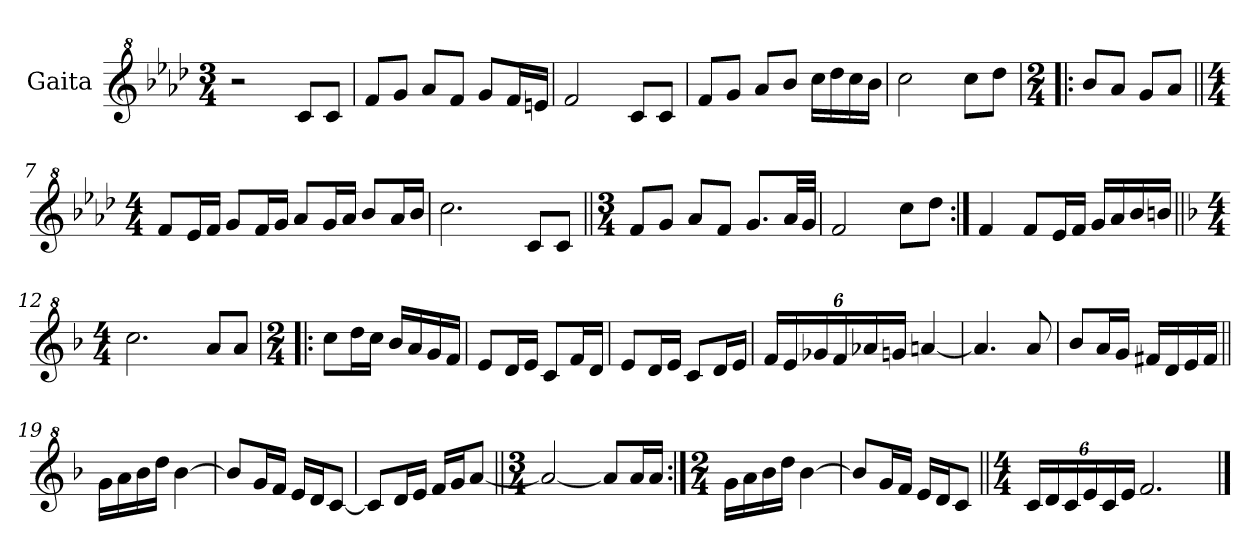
**kern
*part1
*staff1
*I"Gaita
*clefG^2
*k[b-e-a-d-]
*M3/4
*MM40
=1
2r
8cc/L
8cc/J
=2
8ff/L
8gg/J
8aa-/L
8ff/J
8gg/L
16ff/L
16een/JJ
=3
2ff/
8cc/L
8cc/J
=4
8ff/L
8gg/J
8aa-/L
8bb-/J
16ccc\LL
16ddd-\
16ccc\
16bb-\JJ
=5
2ccc\
8ccc\L
8ddd-\J
=6!|:
*M2/4
8bb-/L
8aa-/J
8gg/L
8aa-/J
!!LO:LB:g=z
=7||
*M4/4
8ff/L
16ee-/L
16ff/JJ
8gg/L
16ff/L
16gg/JJ
8aa-/L
16gg/L
16aa-/JJ
8bb-/L
16aa-/L
16bb-/JJ
=8
2.ccc\
8cc/L
8cc/J
=9||
*M3/4
8ff/L
8gg/J
8aa-/L
8ff/J
8.gg/L
32aa-/LL
32gg/JJJ
=10
2ff/
8ccc\L
8ddd-\J
=11:|!
4ff/
8ff/L
16ee-/L
16ff/JJ
16gg/LL
16aa-/
16bb-/
16bbn/JJ
!!LO:LB:g=z
=12||
*k[b-]
*M4/4
2.ccc\
8aa/L
8aa/J
=13!|:
*M2/4
8ccc\L
16ddd\L
16ccc\JJ
16bb-/LL
16aa/
16gg/
16ff/JJ
=14
8ee/L
16dd/L
16ee/JJ
8cc/L
16ff/L
16dd/JJ
=15
8ee/L
16dd/L
16ee/JJ
8cc/L
16dd/L
16ee/JJ
=16
*Xbrackettup
24ff/LL
24ee/
24gg-X/
24ff/
24aa-X/
24ggn/JJ
[4aan/
=17
4.aa/]
8aa/
=18
8bb-/L
16aa/L
16gg/JJ
16ff#X/LL
16dd/
16ee/
16ff#/JJ
!!LO:LB:g=z
=19||
16gg\LL
16aa\
16bb-\
16ddd\JJ
[4bb-\
=20
8bb-/L]
16gg/L
16ff/JJ
16ee/LL
16dd/J
[8cc/J
=21
8cc/L]
16dd/L
16ee/JJ
16ff/LL
16gg/J
[8aa/J
=22||
*M3/4
2aa/_
8aa/L]
16aa/L
16aa/JJ
=23:|!
*M2/4
16gg\LL
16aa\
16bb-\
16ddd\JJ
[4bb-\
=24
8bb-/L]
16gg/L
16ff/JJ
16ee/LL
16dd/J
8cc/J
!!LO:LB:g=z
=25||
*M4/4
24cc/LL
24dd/
24cc/
24ee/
24cc/
24ee/JJ
2.ff/
==
*-
